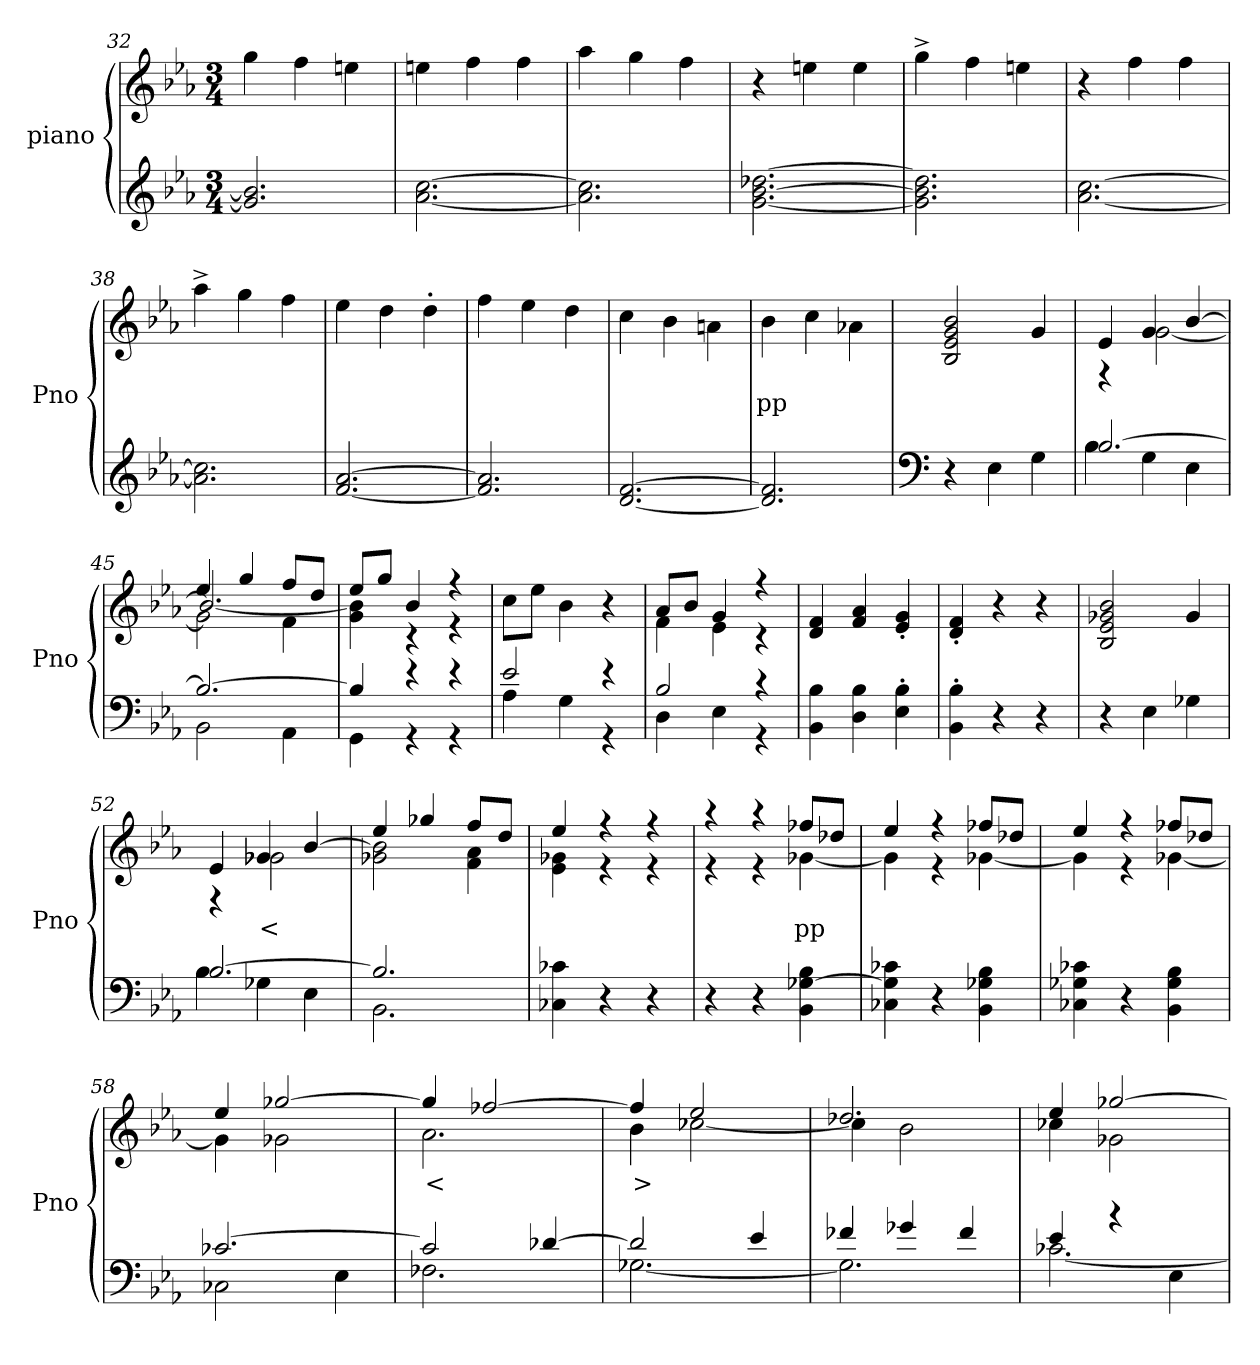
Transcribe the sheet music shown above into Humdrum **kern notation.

**kern	**kern	**text
*part2	*part1	*part1
*staff2	*staff1	*staff1
*I"piano	*I"piano	*
*I'Pno	*I'Pno	*
*clefG2	*clefG2	*
*k[b-e-a-]	*k[b-e-a-]	*
*E-:	*E-:	*
*M3/4	*M3/4	*
=32	=32	=32
2.g/] 2.b-/]	4gg\	.
.	4ff\	.
.	4een\	.
=33	=33	=33
[2.a-\ [2.cc\	4een\	.
.	4ff\	.
.	4ff\	.
=34	=34	=34
2.a-\] 2.cc\]	4aa-\	.
.	4gg\	.
.	4ff\	.
=35	=35	=35
[2.g\ [2.b-\ [2.dd-X\	4r	.
.	4een\	.
.	4ee\	.
=36	=36	=36
2.g\] 2.b-\] 2.dd-\]	4gg^\	.
.	4ff\	.
.	4een\	.
!!LO:PB:g=z
=37	=37	=37
[2.a-\ [2.cc\	4r	.
.	4ff\	.
.	4ff\	.
=38	=38	=38
2.a-\] 2.cc\]	4aa-^\	.
.	4gg\	.
.	4ff\	.
=39	=39	=39
[2.f/ [2.a-/	4ee-\	.
.	4dd\	.
.	4dd'\	.
=40	=40	=40
2.f/] 2.a-/]	4ff\	.
.	4ee-\	.
.	4dd\	.
=41	=41	=41
[2.d/ [2.f/	4cc\	.
.	4b-\	.
.	4an\	.
=42	=42	=42
!	!	!LO:LY:b
2.d/] 2.f/]	4b-\	pp
.	4cc\	.
.	4a-X\	.
=43	=43	=43
*clefF4	*	*
4r	2B-/ 2e-/ 2g/ 2b-/	.
4E-\	.	.
4G\	4g/	.
=44	=44	=44
*^	*^	*
[2.B-/	4B-\	4e-/	4r	.
.	4G\	4g/	[2g\	.
.	4E-\	[4b-/	.	.
!!LO:LB:g=z
=45	=45	=45	=45	=45
*	*	*	*^	*
2.B-/_	2BB-\	4ee-/	2.b-/_	2g\]	.
.	.	4gg/	.	.	.
.	4AA-\	8ff/L	.	4f\	.
.	.	8dd/J	.	.	.
*	*	*	*v	*v	*
=46	=46	=46	=46	=46
4B-/]	4GG\	8ee-/L	4g\ 4b-\]	.
.	.	8gg/J	.	.
4r	4r	4b-/	4r	.
4r	4r	4r	4r	.
*	*	*v	*v	*
=47	=47	=47	=47
2e-/	4A-\	8cc\L	.
.	.	8ee-\J	.
.	4G\	4b-\	.
4r	4r	4r	.
=48	=48	=48	=48
*	*	*^	*
2B-/	4D\	8a-/L	4f\	.
.	.	8b-/J	.	.
.	4E-\	4g/	4e-\	.
4r	4r	4r	4r	.
*v	*v	*	*	*
*	*v	*v	*
=49	=49	=49
4BB-\ 4B-\	4d/ 4f/	.
4D\ 4B-\	4f/ 4a-/	.
4E-\' 4B-\'	4e-/' 4g/'	.
=50	=50	=50
4BB-\' 4B-\'	4d/' 4f/'	.
4r	4r	.
4r	4r	.
=51	=51	=51
4r	2B-/ 2e-/ 2g-X/ 2b-/	.
4E-\	.	.
4G-X\	4g-/	.
!!LO:LB:g=z
=52	=52	=52
*^	*^	*
[2.B-/	4B-\	4e-/	4r	.
!	!	!	!	!LO:LY:b
.	4G-X\	4g-X/	2g-\	<
.	4E-\	[4b-/	.	.
=53	=53	=53	=53	=53
2.B-/]	2.BB-\	4ee-/	2g-X\ 2b-\]	.
.	.	4gg-X/	.	.
.	.	8ff/L	4f\ 4a-\	.
.	.	8dd/J	.	.
*v	*v	*	*	*
=54	=54	=54	=54
4C-X\ 4c-X\	4ee-/	4e-\ 4g-X\	.
4r	4r	4r	.
4r	4r	4r	.
=55	=55	=55	=55
4r	4r	4r	.
4r	4r	4r	.
!	!	!	!LO:LY:b
4BB-\ [4G-X\ 4B-\	8ff-X/L	[4g-X\	pp
.	8dd-X/J	.	.
=56	=56	=56	=56
4C-X\ 4G-\] 4c-X\	4ee-/	4g-\]	.
4r	4r	4r	.
4BB-\ 4G-X\ 4B-\	8ff-X/L	[4g-X\	.
.	8dd-X/J	.	.
=57	=57	=57	=57
4C-X\ 4G-X\ 4c-X\	4ee-/	4g-\]	.
4r	4r	4r	.
4BB-\ 4G-\ 4B-\	8ff-X/L	[4g-X\	.
.	8dd-X/J	.	.
=58	=58	=58	=58
*^	*	*	*
[2.c-X/	2C-X\	4ee-/	4g-\]	.
.	.	[2gg-X/	2g-X\	.
.	4E-\	.	.	.
!!LO:LB:g=z	!!
=59	=59	=59	=59	=59
!	!	!	!	!LO:LY:b
2c-/]	2.F-X\	4gg-/]	2.a-\	<
.	.	[2ff-X/	.	.
[4d-X/	.	.	.	.
=60	=60	=60	=60	=60
!	!	!	!	!LO:LY:b
2d-/]	[2.G-X\	4ff-/]	4b-\	>
.	.	2ee-/	[2cc-X\	.
4e-/	.	.	.	.
=61	=61	=61	=61	=61
4f-X/	2.G-\]	2.dd-X/	4cc-\]	.
4g-X/	.	.	2b-\	.
4f-/	.	.	.	.
=62	=62	=62	=62	=62
4e-/	[2.c-X\	4ee-/	4cc-X\	.
4r	.	[2gg-X/	2g-X\	.
4E-\	.	.	.	.
*v	*v	*	*	*
*	*v	*v	*
=	=	=
*-	*-	*-
